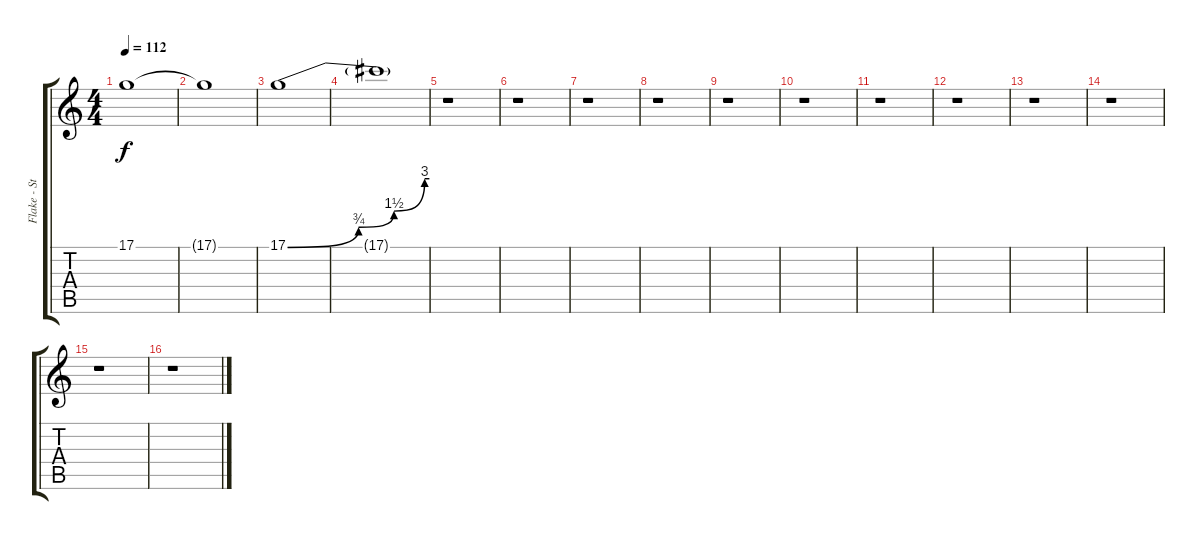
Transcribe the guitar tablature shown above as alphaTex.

\track ("Flake - Strings" "Flake - St") {instrument pad2warm}
\staff {score tabs}
\tuning (D4 A3 F3 C3 G2 C2) {hide}
\ts (4 4)
\tempo 112
\clef g2
\ks c
17.1{t}.1{dy f} |
17.1{t}.1 |
17.1{be (custom 0 0 30 3 45 6 58 12 60 12)}.1 |
17.1{t}.1 |
r.1 |
r.1 |
r.1 |
r.1 |
r.1 |
r.1 |
r.1 |
r.1 |
r.1 |
r.1 |
r.1 |
r.1
